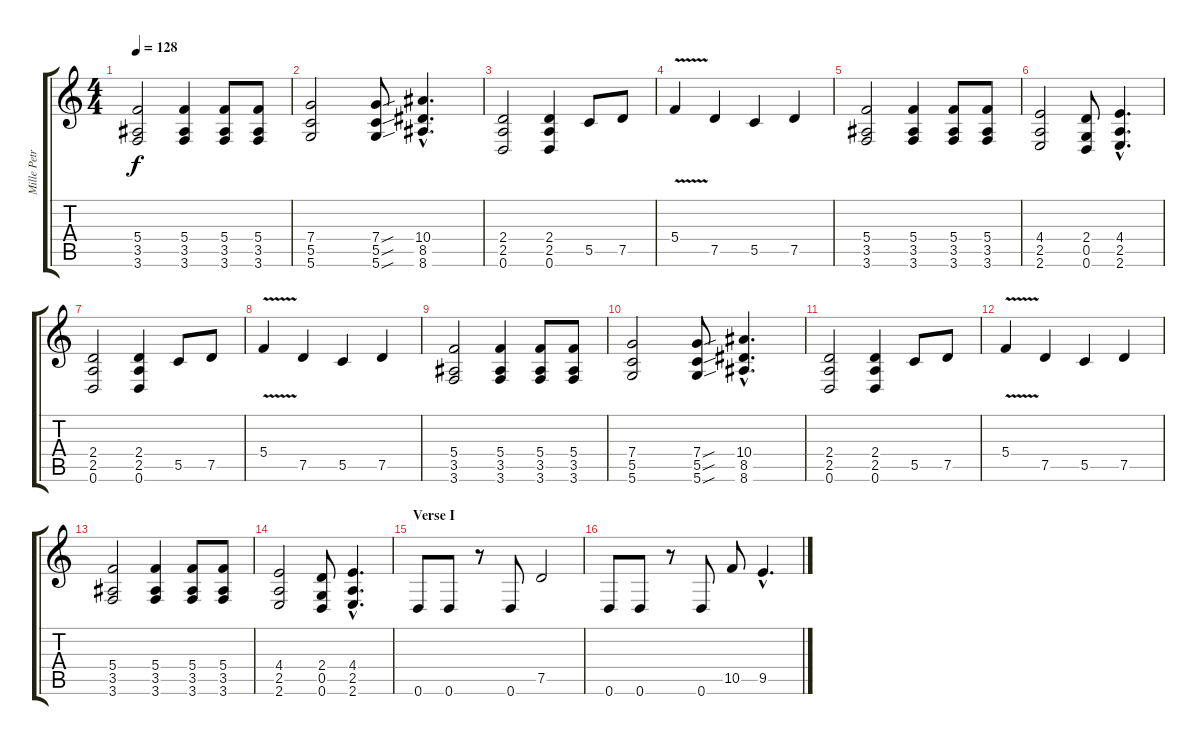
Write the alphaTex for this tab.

\track ("Mille Petrozza [guitar]" "Mille Petr") {instrument distortionguitar}
\staff {score tabs}
\tuning (D4 A3 F3 C3 G2 D2) {hide}
\ts (4 4)
\tempo 128
\clef g2
\ks c
(5.4 3.5 3.6).2{dy f} (5.4 3.5 3.6).4 (5.4 3.5 3.6).8 (5.4 3.5 3.6).8 |
(7.4 5.5 5.6).2 (7.4{sou} 5.5{sou} 5.6{sou}).8 (10.4{hac} 8.5{hac} 8.6{hac}).4{d} |
(2.4 2.5 0.6).2 (2.4 2.5 0.6).4 5.5.8 7.5.8 |
5.4{v}.4 7.5.4 5.5.4 7.5.4 |
(5.4 3.5 3.6).2 (5.4 3.5 3.6).4 (5.4 3.5 3.6).8 (5.4 3.5 3.6).8 |
(4.4 2.5 2.6).2 (2.4 0.5 0.6).8 (4.4{hac} 2.5{hac} 2.6{hac}).4{d} |
(2.4 2.5 0.6).2 (2.4 2.5 0.6).4 5.5.8 7.5.8 |
5.4{v}.4 7.5.4 5.5.4 7.5.4 |
(5.4 3.5 3.6).2 (5.4 3.5 3.6).4 (5.4 3.5 3.6).8 (5.4 3.5 3.6).8 |
(7.4 5.5 5.6).2 (7.4{sou} 5.5{sou} 5.6{sou}).8 (10.4{hac} 8.5{hac} 8.6{hac}).4{d} |
(2.4 2.5 0.6).2 (2.4 2.5 0.6).4 5.5.8 7.5.8 |
5.4{v}.4 7.5.4 5.5.4 7.5.4 |
(5.4 3.5 3.6).2 (5.4 3.5 3.6).4 (5.4 3.5 3.6).8 (5.4 3.5 3.6).8 |
(4.4 2.5 2.6).2 (2.4 0.5 0.6).8 (4.4{hac} 2.5{hac} 2.6{hac}).4{d} |
\section ("" "Verse I")
0.6.8 0.6.8 r.8 0.6.8 7.5.2 |
0.6.8 0.6.8 r.8 0.6.8 10.5.8 9.5{hac}.4{d}
